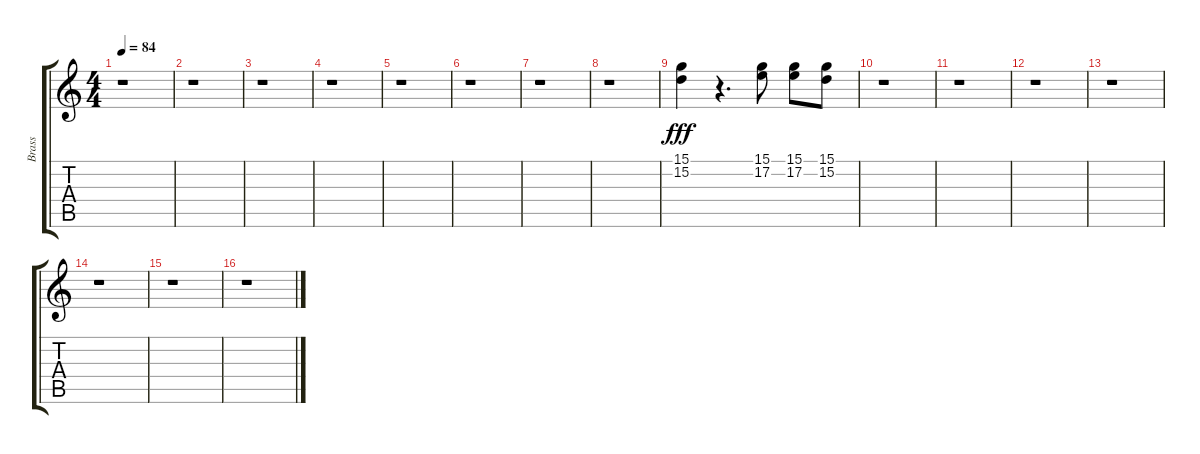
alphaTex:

\track ("Brass" "Brass") {instrument brasssection}
\staff {score tabs}
\tuning (E4 B3 G3 D3 A2 E2) {hide}
\ts (4 4)
\tempo 84
\clef g2
\ks c
r.1{dy fff} |
r.1 |
r.1 |
r.1 |
r.1 |
r.1 |
r.1 |
r.1 |
(15.1 15.2).4{volume 14} r.4{d} (15.1 17.2).8 (15.1 17.2).8 (15.1 15.2).8 |
r.1 |
r.1 |
r.1 |
r.1 |
r.1 |
r.1 |
r.1
